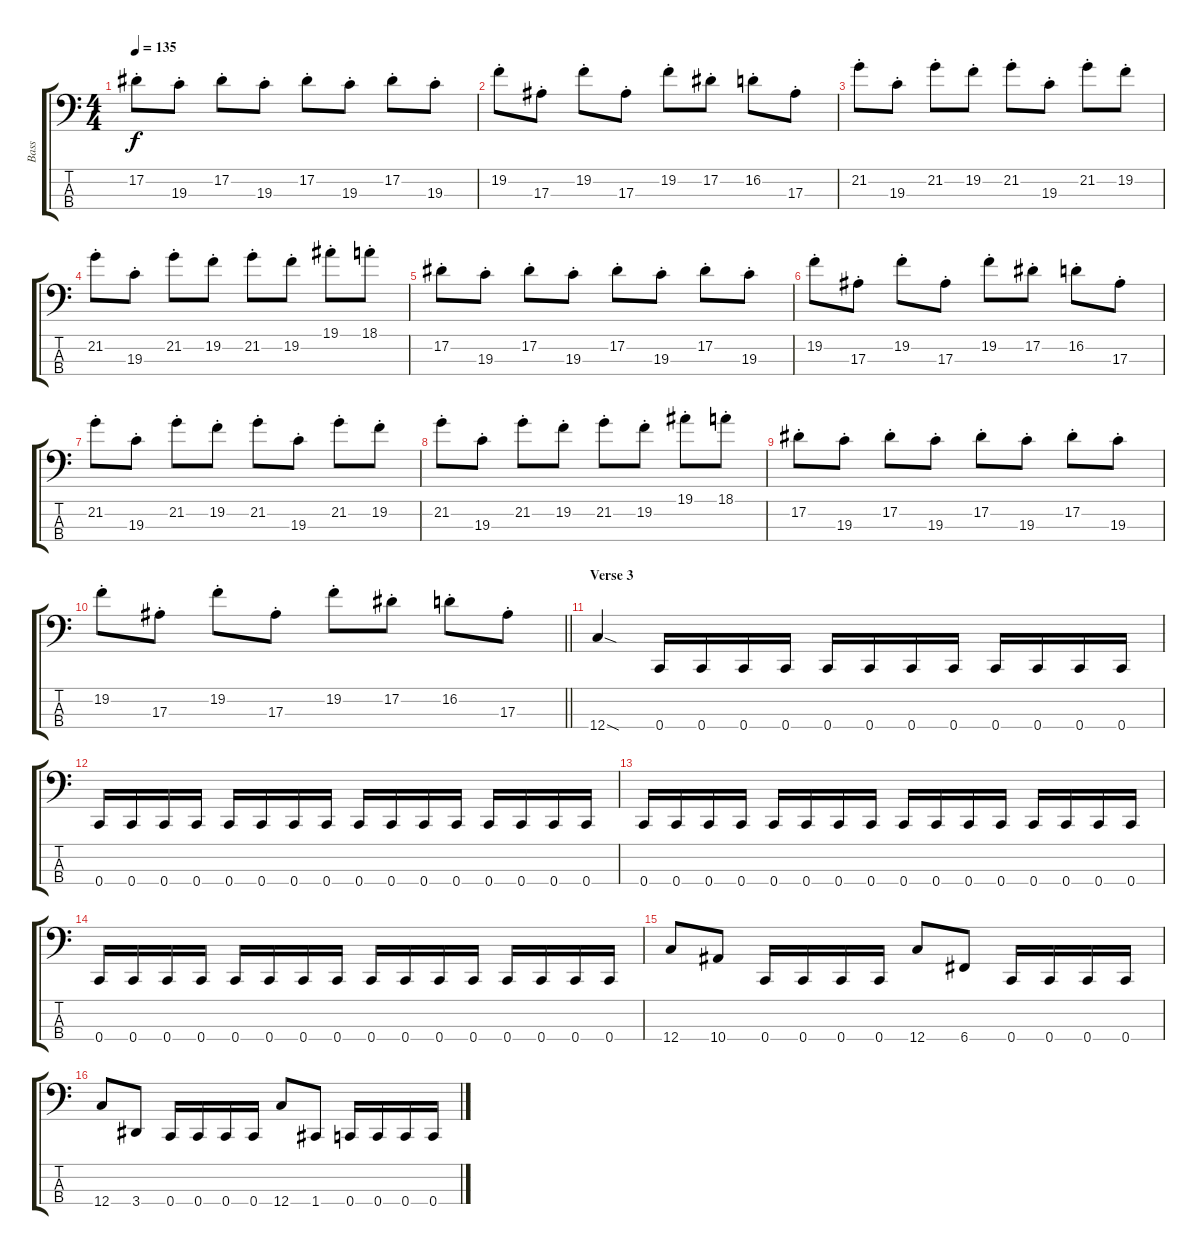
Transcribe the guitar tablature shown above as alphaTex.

\track ("Bass" "Bass") {instrument electricbasspick}
\staff {score tabs}
\tuning (Eb2 Bb1 F1 C1) {hide}
\ts (4 4)
\tempo 135
\clef f4
\ks c
17.2{st}.8{dy f} 19.3{st}.8 17.2{st}.8 19.3{st}.8 17.2{st}.8 19.3{st}.8 17.2{st}.8 19.3{st}.8 |
19.2{st}.8 17.3{st}.8 19.2{st}.8 17.3{st}.8 19.2{st}.8 17.2{st}.8 16.2{st}.8 17.3{st}.8 |
21.2{st}.8 19.3{st}.8 21.2{st}.8 19.2{st}.8 21.2{st}.8 19.3{st}.8 21.2{st}.8 19.2{st}.8 |
21.2{st}.8 19.3{st}.8 21.2{st}.8 19.2{st}.8 21.2{st}.8 19.2{st}.8 19.1{st}.8 18.1{st}.8 |
17.2{st}.8 19.3{st}.8 17.2{st}.8 19.3{st}.8 17.2{st}.8 19.3{st}.8 17.2{st}.8 19.3{st}.8 |
19.2{st}.8 17.3{st}.8 19.2{st}.8 17.3{st}.8 19.2{st}.8 17.2{st}.8 16.2{st}.8 17.3{st}.8 |
21.2{st}.8 19.3{st}.8 21.2{st}.8 19.2{st}.8 21.2{st}.8 19.3{st}.8 21.2{st}.8 19.2{st}.8 |
21.2{st}.8 19.3{st}.8 21.2{st}.8 19.2{st}.8 21.2{st}.8 19.2{st}.8 19.1{st}.8 18.1{st}.8 |
17.2{st}.8 19.3{st}.8 17.2{st}.8 19.3{st}.8 17.2{st}.8 19.3{st}.8 17.2{st}.8 19.3{st}.8 |
\barLineRight lightlight
19.2{st}.8 17.3{st}.8 19.2{st}.8 17.3{st}.8 19.2{st}.8 17.2{st}.8 16.2{st}.8 17.3{st}.8 |
\section ("" "Verse 3")
12.4{sod}.4 0.4.16 0.4.16 0.4.16 0.4.16 0.4.16 0.4.16 0.4.16 0.4.16 0.4.16 0.4.16 0.4.16 0.4.16 |
0.4.16 0.4.16 0.4.16 0.4.16 0.4.16 0.4.16 0.4.16 0.4.16 0.4.16 0.4.16 0.4.16 0.4.16 0.4.16 0.4.16 0.4.16 0.4.16 |
0.4.16 0.4.16 0.4.16 0.4.16 0.4.16 0.4.16 0.4.16 0.4.16 0.4.16 0.4.16 0.4.16 0.4.16 0.4.16 0.4.16 0.4.16 0.4.16 |
0.4.16 0.4.16 0.4.16 0.4.16 0.4.16 0.4.16 0.4.16 0.4.16 0.4.16 0.4.16 0.4.16 0.4.16 0.4.16 0.4.16 0.4.16 0.4.16 |
12.4.8 10.4.8 0.4.16 0.4.16 0.4.16 0.4.16 12.4.8 6.4.8 0.4.16 0.4.16 0.4.16 0.4.16 |
12.4.8 3.4.8 0.4.16 0.4.16 0.4.16 0.4.16 12.4.8 1.4.8 0.4.16 0.4.16 0.4.16 0.4.16
